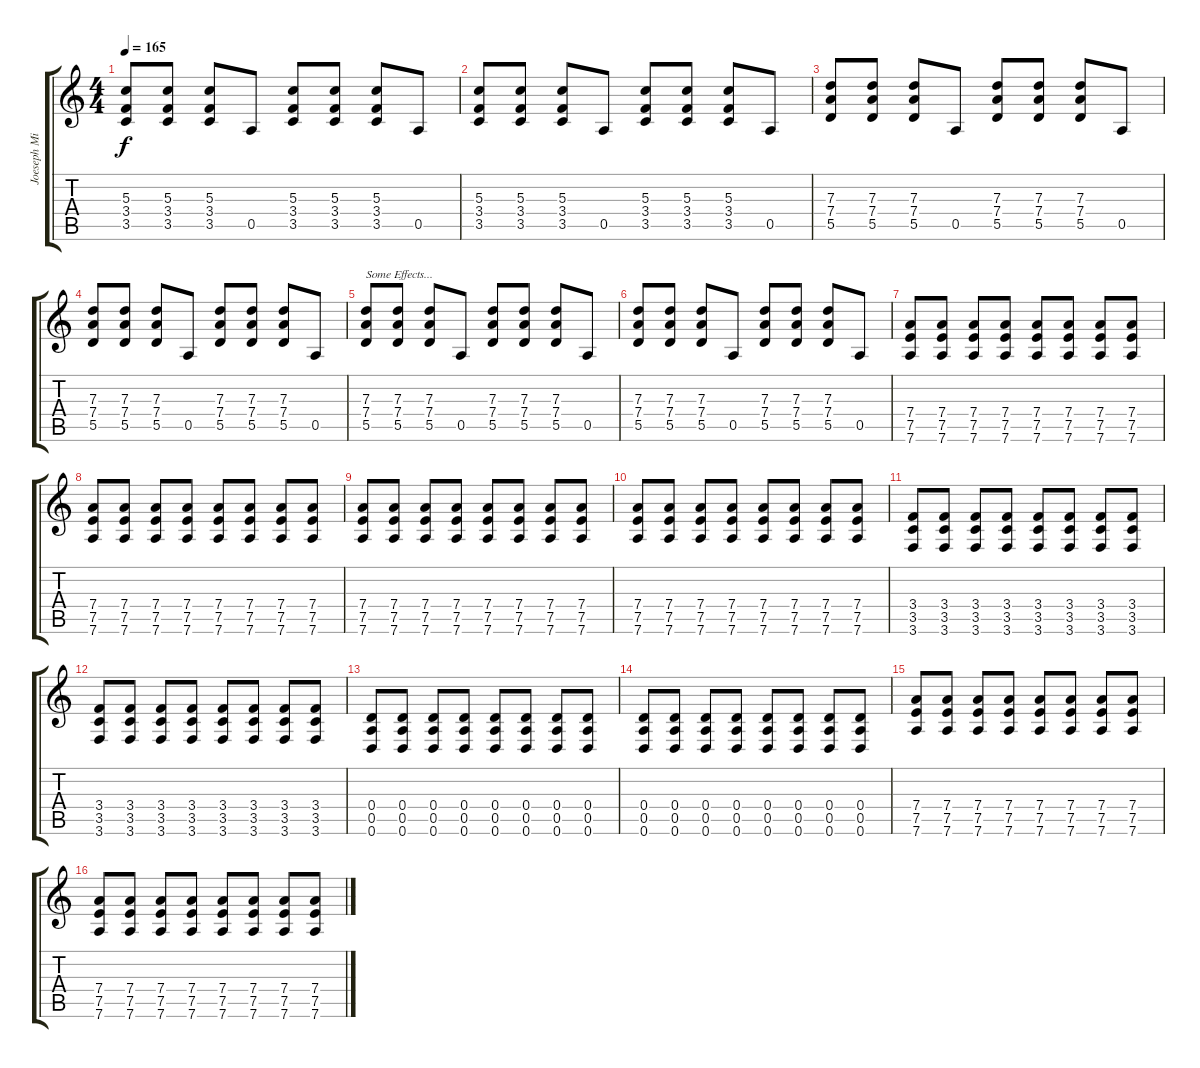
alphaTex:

\track ("Joeseph Milligan" "Joeseph Mi") {instrument distortionguitar}
\staff {score tabs}
\tuning (E4 B3 G3 D3 A2 D2) {hide}
\ts (4 4)
\tempo 165
\clef g2
\ks c
(5.3 3.4 3.5).8{dy f} (5.3 3.4 3.5).8 (5.3 3.4 3.5).8 0.5.8 (5.3 3.4 3.5).8 (5.3 3.4 3.5).8 (5.3 3.4 3.5).8 0.5.8 |
(5.3 3.4 3.5).8 (5.3 3.4 3.5).8 (5.3 3.4 3.5).8 0.5.8 (5.3 3.4 3.5).8 (5.3 3.4 3.5).8 (5.3 3.4 3.5).8 0.5.8 |
(7.3 7.4 5.5).8 (7.3 7.4 5.5).8 (7.3 7.4 5.5).8 0.5.8 (7.3 7.4 5.5).8 (7.3 7.4 5.5).8 (7.3 7.4 5.5).8 0.5.8 |
(7.3 7.4 5.5).8 (7.3 7.4 5.5).8 (7.3 7.4 5.5).8 0.5.8 (7.3 7.4 5.5).8 (7.3 7.4 5.5).8 (7.3 7.4 5.5).8 0.5.8 |
(7.3 7.4 5.5).8{txt "Some Effects..."} (7.3 7.4 5.5).8 (7.3 7.4 5.5).8 0.5.8 (7.3 7.4 5.5).8 (7.3 7.4 5.5).8 (7.3 7.4 5.5).8 0.5.8 |
(7.3 7.4 5.5).8 (7.3 7.4 5.5).8 (7.3 7.4 5.5).8 0.5.8 (7.3 7.4 5.5).8 (7.3 7.4 5.5).8 (7.3 7.4 5.5).8 0.5.8 |
(7.4 7.5 7.6).8 (7.4 7.5 7.6).8 (7.4 7.5 7.6).8 (7.4 7.5 7.6).8 (7.4 7.5 7.6).8 (7.4 7.5 7.6).8 (7.4 7.5 7.6).8 (7.4 7.5 7.6).8 |
(7.4 7.5 7.6).8 (7.4 7.5 7.6).8 (7.4 7.5 7.6).8 (7.4 7.5 7.6).8 (7.4 7.5 7.6).8 (7.4 7.5 7.6).8 (7.4 7.5 7.6).8 (7.4 7.5 7.6).8 |
(7.4 7.5 7.6).8 (7.4 7.5 7.6).8 (7.4 7.5 7.6).8 (7.4 7.5 7.6).8 (7.4 7.5 7.6).8 (7.4 7.5 7.6).8 (7.4 7.5 7.6).8 (7.4 7.5 7.6).8 |
(7.4 7.5 7.6).8 (7.4 7.5 7.6).8 (7.4 7.5 7.6).8 (7.4 7.5 7.6).8 (7.4 7.5 7.6).8 (7.4 7.5 7.6).8 (7.4 7.5 7.6).8 (7.4 7.5 7.6).8 |
(3.4 3.5 3.6).8 (3.4 3.5 3.6).8 (3.4 3.5 3.6).8 (3.4 3.5 3.6).8 (3.4 3.5 3.6).8 (3.4 3.5 3.6).8 (3.4 3.5 3.6).8 (3.4 3.5 3.6).8 |
(3.4 3.5 3.6).8 (3.4 3.5 3.6).8 (3.4 3.5 3.6).8 (3.4 3.5 3.6).8 (3.4 3.5 3.6).8 (3.4 3.5 3.6).8 (3.4 3.5 3.6).8 (3.4 3.5 3.6).8 |
(0.4 0.5 0.6).8 (0.4 0.5 0.6).8 (0.4 0.5 0.6).8 (0.4 0.5 0.6).8 (0.4 0.5 0.6).8 (0.4 0.5 0.6).8 (0.4 0.5 0.6).8 (0.4 0.5 0.6).8 |
(0.4 0.5 0.6).8 (0.4 0.5 0.6).8 (0.4 0.5 0.6).8 (0.4 0.5 0.6).8 (0.4 0.5 0.6).8 (0.4 0.5 0.6).8 (0.4 0.5 0.6).8 (0.4 0.5 0.6).8 |
(7.4 7.5 7.6).8 (7.4 7.5 7.6).8 (7.4 7.5 7.6).8 (7.4 7.5 7.6).8 (7.4 7.5 7.6).8 (7.4 7.5 7.6).8 (7.4 7.5 7.6).8 (7.4 7.5 7.6).8 |
(7.4 7.5 7.6).8 (7.4 7.5 7.6).8 (7.4 7.5 7.6).8 (7.4 7.5 7.6).8 (7.4 7.5 7.6).8 (7.4 7.5 7.6).8 (7.4 7.5 7.6).8 (7.4 7.5 7.6).8
